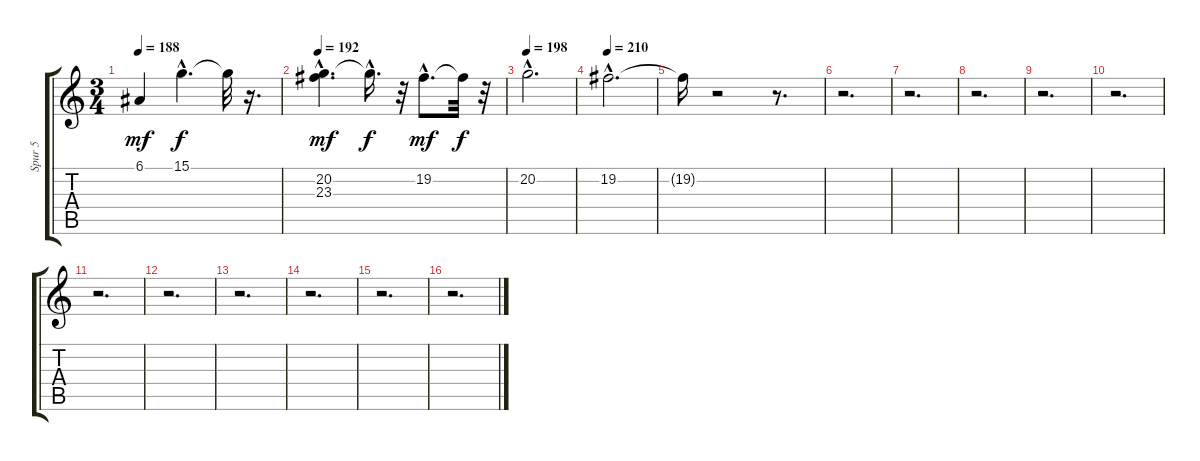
\track ("Spur 5" "Spur 5") {instrument recorder}
\staff {score tabs}
\tuning (E4 B3 G3 D3 A2 E2) {hide}
\ts (3 4)
\tempo 188
\clef g2
\ks c
6.1.4{dy mf} 15.1{hac}.4{d dy f} 15.1{t}.32 r.16{d} |
\tempo 192
(20.2{hac} 23.3).4{d dy mf} 20.2{hac t}.16{d dy f} r.32 19.2{hac}.8{d dy mf} 19.2{t}.32{dy f} r.32 |
\tempo 198
20.2{hac}.2{d} |
\tempo 210
19.2{hac}.2{d} |
19.2{t}.16 r.2 r.8{d} |
r.2{d} |
r.2{d} |
r.2{d} |
r.2{d} |
r.2{d} |
r.2{d} |
r.2{d} |
r.2{d} |
r.2{d} |
r.2{d} |
r.2{d}
